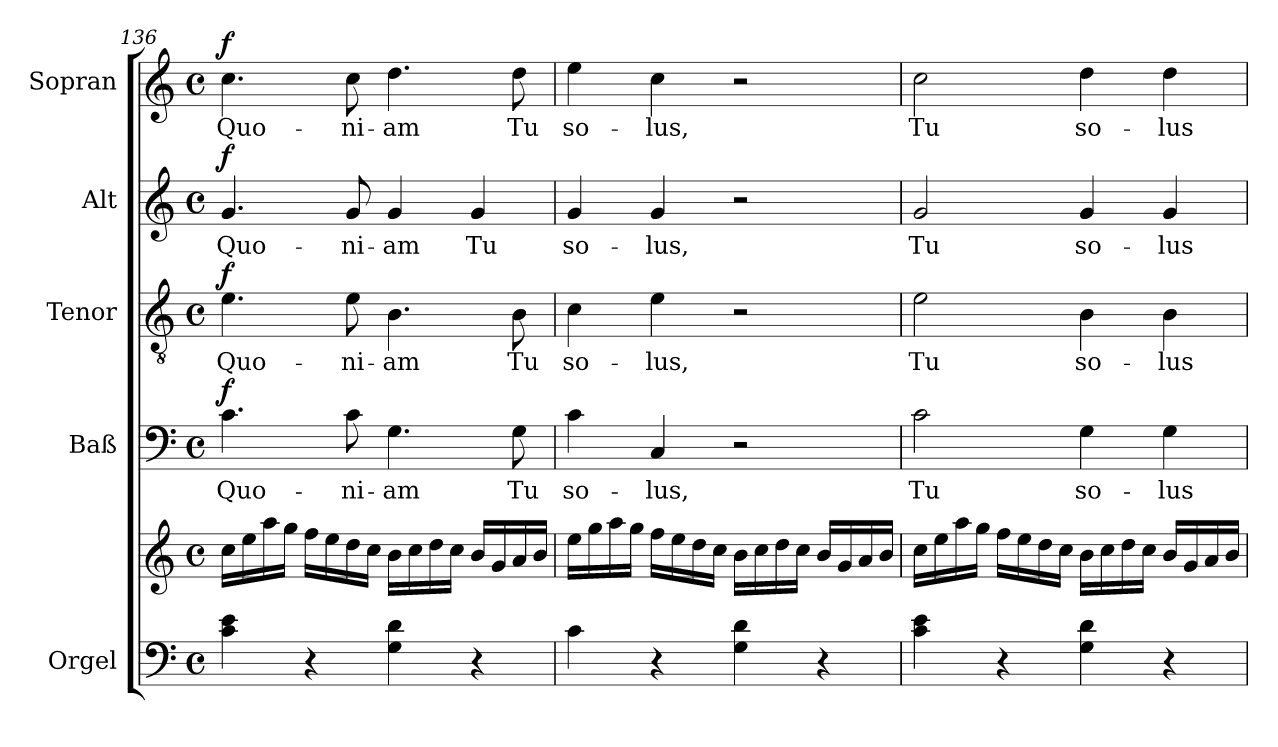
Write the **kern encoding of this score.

**kern	**kern	**kern	**text	**dynam	**kern	**text	**dynam	**kern	**text	**dynam	**kern	**text	**dynam
*part5	*part5	*part4	*part4	*part4	*part3	*part3	*part3	*part2	*part2	*part2	*part1	*part1	*part1
*staff6	*staff5	*staff4	*staff4	*staff4	*staff3	*staff3	*staff3	*staff2	*staff2	*staff2	*staff1	*staff1	*staff1
*I"Orgel	*	*I"Baß	*	*	*I"Tenor	*	*	*I"Alt	*	*	*I"Sopran	*	*
*clefF4	*clefG2	*clefF4	*	*	*clefGv2	*	*	*clefG2	*	*	*clefG2	*	*
*k[]	*k[]	*k[]	*	*	*k[]	*	*	*k[]	*	*	*k[]	*	*
*C:	*C:	*C:	*	*	*C:	*	*	*C:	*	*	*C:	*	*
*M4/4	*M4/4	*M4/4	*	*	*M4/4	*	*	*M4/4	*	*	*M4/4	*	*
*met(c)	*met(c)	*met(c)	*	*	*met(c)	*	*	*met(c)	*	*	*met(c)	*	*
=136	=136	=136	=136	=136	=136	=136	=136	=136	=136	=136	=136	=136	=136
!	!	!	!LO:LY:b	!LO:DY:a	!	!LO:LY:b	!LO:DY:a	!	!LO:LY:b	!LO:DY:a	!	!LO:LY:b	!LO:DY:a
4c\ 4e\	16cc\LL	4.c\	Quo-	f	4.e\	Quo-	f	4.g/	Quo-	f	4.cc\	Quo-	f
.	16ee\	.	.	.	.	.	.	.	.	.	.	.	.
.	16aa\	.	.	.	.	.	.	.	.	.	.	.	.
.	16gg\JJ	.	.	.	.	.	.	.	.	.	.	.	.
4r	16ff\LL	.	.	.	.	.	.	.	.	.	.	.	.
.	16ee\	.	.	.	.	.	.	.	.	.	.	.	.
!	!	!	!LO:LY:b	!	!	!LO:LY:b	!	!	!LO:LY:b	!	!	!LO:LY:b	!
.	16dd\	8c\	-ni-	.	8e\	-ni-	.	8g/	-ni-	.	8cc\	-ni-	.
.	16cc\JJ	.	.	.	.	.	.	.	.	.	.	.	.
!	!	!	!LO:LY:b	!	!	!LO:LY:b	!	!	!LO:LY:b	!	!	!LO:LY:b	!
4G\ 4d\	16b\LL	4.G\	-am	.	4.B\	-am	.	4g/	-am	.	4.dd\	-am	.
.	16cc\	.	.	.	.	.	.	.	.	.	.	.	.
.	16dd\	.	.	.	.	.	.	.	.	.	.	.	.
.	16cc\JJ	.	.	.	.	.	.	.	.	.	.	.	.
!	!	!	!	!	!	!	!	!	!LO:LY:b	!	!	!	!
4r	16b/LL	.	.	.	.	.	.	4g/	Tu	.	.	.	.
.	16g/	.	.	.	.	.	.	.	.	.	.	.	.
!	!	!	!LO:LY:b	!	!	!LO:LY:b	!	!	!	!	!	!LO:LY:b	!
.	16a/	8G\	Tu	.	8B\	Tu	.	.	.	.	8dd\	Tu	.
.	16b/JJ	.	.	.	.	.	.	.	.	.	.	.	.
=137	=137	=137	=137	=137	=137	=137	=137	=137	=137	=137	=137	=137	=137
!	!	!	!LO:LY:b	!	!	!LO:LY:b	!	!	!LO:LY:b	!	!	!LO:LY:b	!
4c\	16ee\LL	4c\	so-	.	4c\	so-	.	4g/	so-	.	4ee\	so-	.
.	16gg\	.	.	.	.	.	.	.	.	.	.	.	.
.	16aa\	.	.	.	.	.	.	.	.	.	.	.	.
.	16gg\JJ	.	.	.	.	.	.	.	.	.	.	.	.
!	!	!	!LO:LY:b	!	!	!LO:LY:b	!	!	!LO:LY:b	!	!	!LO:LY:b	!
4r	16ff\LL	4C/	-lus,	.	4e\	-lus,	.	4g/	-lus,	.	4cc\	-lus,	.
.	16ee\	.	.	.	.	.	.	.	.	.	.	.	.
.	16dd\	.	.	.	.	.	.	.	.	.	.	.	.
.	16cc\JJ	.	.	.	.	.	.	.	.	.	.	.	.
4G\ 4d\	16b\LL	2r	.	.	2r	.	.	2r	.	.	2r	.	.
.	16cc\	.	.	.	.	.	.	.	.	.	.	.	.
.	16dd\	.	.	.	.	.	.	.	.	.	.	.	.
.	16cc\JJ	.	.	.	.	.	.	.	.	.	.	.	.
4r	16b/LL	.	.	.	.	.	.	.	.	.	.	.	.
.	16g/	.	.	.	.	.	.	.	.	.	.	.	.
.	16a/	.	.	.	.	.	.	.	.	.	.	.	.
.	16b/JJ	.	.	.	.	.	.	.	.	.	.	.	.
=138	=138	=138	=138	=138	=138	=138	=138	=138	=138	=138	=138	=138	=138
!	!	!	!LO:LY:b	!	!	!LO:LY:b	!	!	!LO:LY:b	!	!	!LO:LY:b	!
4c\ 4e\	16cc\LL	2c\	Tu	.	2e\	Tu	.	2g/	Tu	.	2cc\	Tu	.
.	16ee\	.	.	.	.	.	.	.	.	.	.	.	.
.	16aa\	.	.	.	.	.	.	.	.	.	.	.	.
.	16gg\JJ	.	.	.	.	.	.	.	.	.	.	.	.
4r	16ff\LL	.	.	.	.	.	.	.	.	.	.	.	.
.	16ee\	.	.	.	.	.	.	.	.	.	.	.	.
.	16dd\	.	.	.	.	.	.	.	.	.	.	.	.
.	16cc\JJ	.	.	.	.	.	.	.	.	.	.	.	.
!	!	!	!LO:LY:b	!	!	!LO:LY:b	!	!	!LO:LY:b	!	!	!LO:LY:b	!
4G\ 4d\	16b\LL	4G\	so-	.	4B\	so-	.	4g/	so-	.	4dd\	so-	.
.	16cc\	.	.	.	.	.	.	.	.	.	.	.	.
.	16dd\	.	.	.	.	.	.	.	.	.	.	.	.
.	16cc\JJ	.	.	.	.	.	.	.	.	.	.	.	.
!	!	!	!LO:LY:b	!	!	!LO:LY:b	!	!	!LO:LY:b	!	!	!LO:LY:b	!
4r	16b/LL	4G\	-lus	.	4B\	-lus	.	4g/	-lus	.	4dd\	-lus	.
.	16g/	.	.	.	.	.	.	.	.	.	.	.	.
.	16a/	.	.	.	.	.	.	.	.	.	.	.	.
.	16b/JJ	.	.	.	.	.	.	.	.	.	.	.	.
=	=	=	=	=	=	=	=	=	=	=	=	=	=
*-	*-	*-	*-	*-	*-	*-	*-	*-	*-	*-	*-	*-	*-
